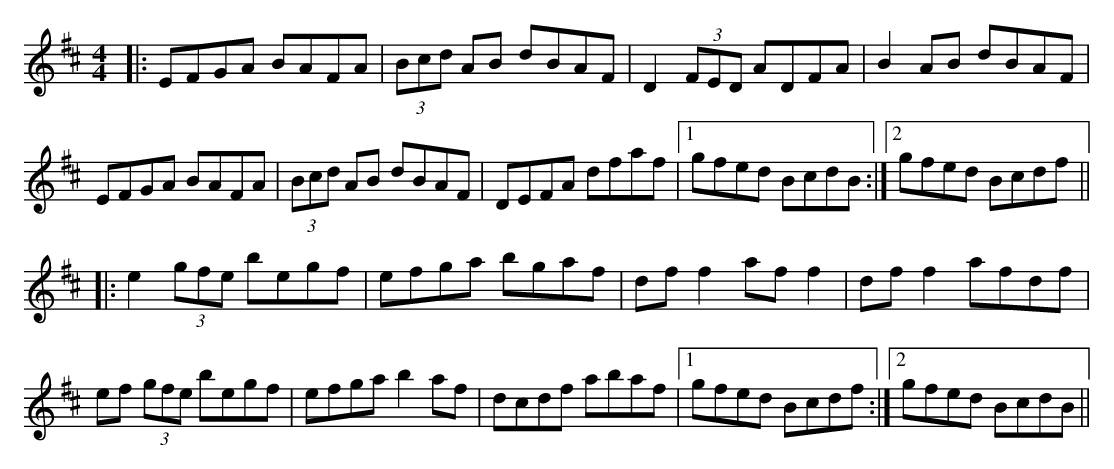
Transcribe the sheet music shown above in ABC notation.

X:1
M:4/4
K:Edor
|:EFGA BAFA|(3Bcd AB dBAF|D2 (3FED ADFA|B2 AB dBAF|
EFGA BAFA|(3Bcd AB dBAF|DEFA dfaf|1 gfed BcdB:|2 gfed Bcdf||
|:e2 (3gfe begf|efga bgaf|df f2 af f2|df f2 afdf|
ef (3gfe begf|efga b2 af|dcdf abaf|1 gfed Bcdf:|2 gfed BcdB||
